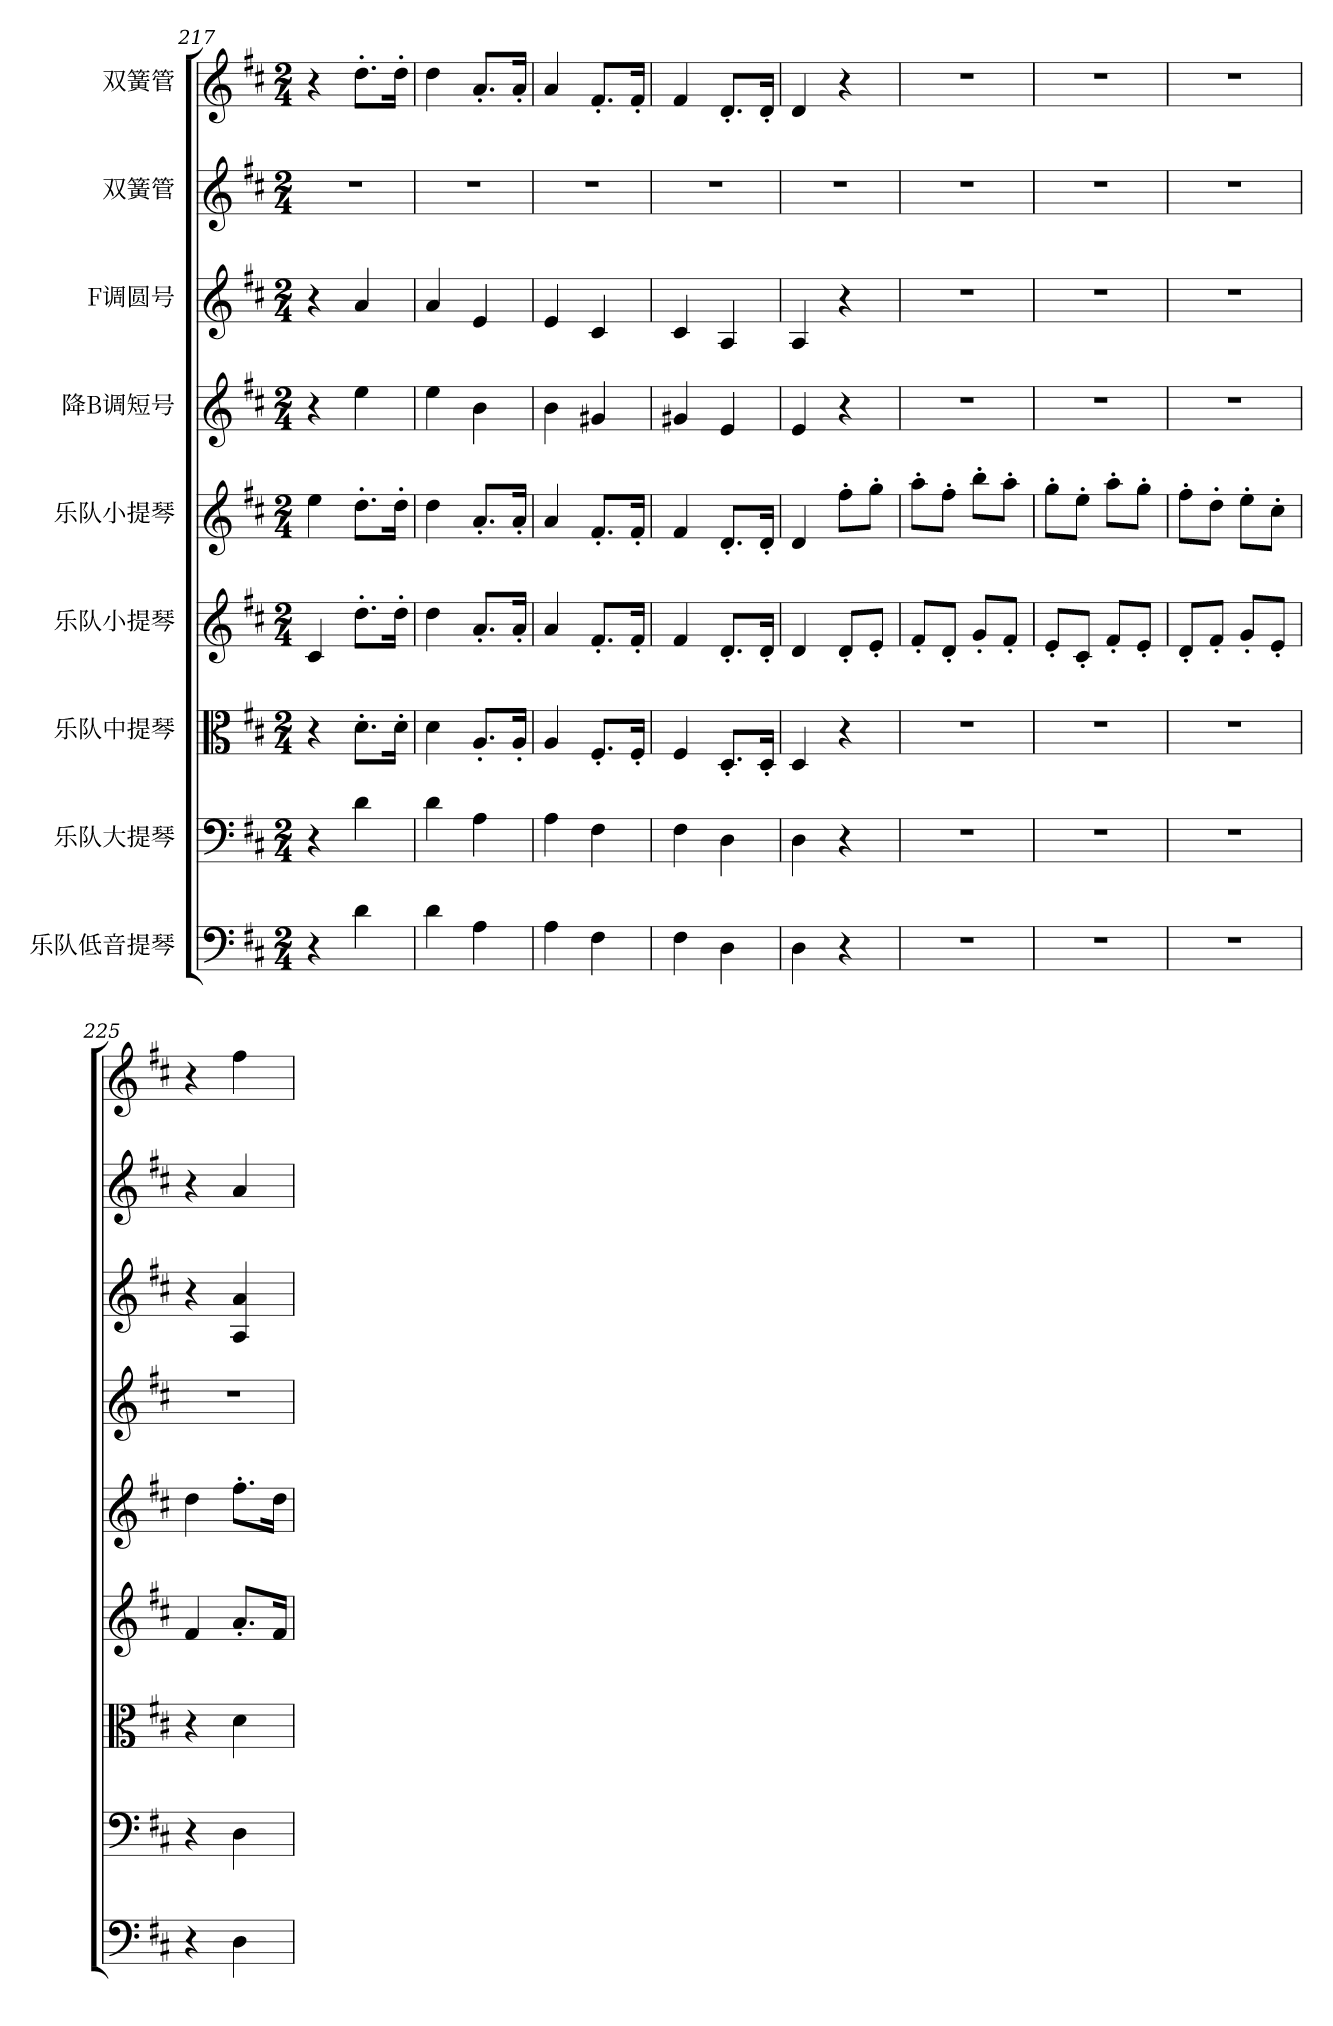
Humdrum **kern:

**kern	**kern	**kern	**kern	**kern	**kern	**kern	**kern	**kern
*part9	*part8	*part7	*part6	*part5	*part4	*part3	*part2	*part1
*staff9	*staff8	*staff7	*staff6	*staff5	*staff4	*staff3	*staff2	*staff1
*I"乐队低音提琴	*I"乐队大提琴	*I"乐队中提琴	*I"乐队小提琴	*I"乐队小提琴	*I"降B调短号	*I"F调圆号	*I"双簧管	*I"双簧管
*clefF4	*clefF4	*clefC3	*clefG2	*clefG2	*clefG2	*clefG2	*clefG2	*clefG2
*ITrd7c12	*	*	*	*	*ITrd1c2	*ITrd4c7	*	*
*k[f#c#]	*k[f#c#]	*k[f#c#]	*k[f#c#]	*k[f#c#]	*k[]	*k[f#]	*k[f#c#]	*k[f#c#]
*M2/4	*M2/4	*M2/4	*M2/4	*M2/4	*M2/4	*M2/4	*M2/4	*M2/4
=217	=217	=217	=217	=217	=217	=217	=217	=217
4r	4r	4r	4c#/	4ee\	4r	4r	2r	4r
4D\	4d\	8.d'\L	8.dd'\L	8.dd'\L	4dd\	4d/	.	8.dd'\L
.	.	16d'\Jk	16dd'\Jk	16dd'\Jk	.	.	.	16dd'\Jk
=218	=218	=218	=218	=218	=218	=218	=218	=218
4D\	4d\	4d\	4dd\	4dd\	4dd\	4d/	2r	4dd\
4AA\	4A\	8.A'/L	8.a'/L	8.a'/L	4a\	4A/	.	8.a'/L
.	.	16A'/Jk	16a'/Jk	16a'/Jk	.	.	.	16a'/Jk
=219	=219	=219	=219	=219	=219	=219	=219	=219
4AA\	4A\	4A/	4a/	4a/	4a\	4A/	2r	4a/
4FF#\	4F#\	8.F#'/L	8.f#'/L	8.f#'/L	4f#X/	4F#/	.	8.f#'/L
.	.	16F#'/Jk	16f#'/Jk	16f#'/Jk	.	.	.	16f#'/Jk
=220	=220	=220	=220	=220	=220	=220	=220	=220
4FF#\	4F#\	4F#/	4f#/	4f#/	4f#X/	4F#/	2r	4f#/
4DD\	4D\	8.D'/L	8.d'/L	8.d'/L	4d/	4D/	.	8.d'/L
.	.	16D'/Jk	16d'/Jk	16d'/Jk	.	.	.	16d'/Jk
=221	=221	=221	=221	=221	=221	=221	=221	=221
4DD\	4D\	4D/	4d/	4d/	4d/	4D/	2r	4d/
4r	4r	4r	8d'/L	8ff#'\L	4r	4r	.	4r
.	.	.	8e'/J	8gg'\J	.	.	.	.
!!LO:PB:g=z
=222	=222	=222	=222	=222	=222	=222	=222	=222
2r	2r	2r	8f#'/L	8aa'\L	2r	2r	2r	2r
.	.	.	8d'/J	8ff#'\J	.	.	.	.
.	.	.	8g'/L	8bb'\L	.	.	.	.
.	.	.	8f#'/J	8aa'\J	.	.	.	.
=223	=223	=223	=223	=223	=223	=223	=223	=223
2r	2r	2r	8e'/L	8gg'\L	2r	2r	2r	2r
.	.	.	8c#'/J	8ee'\J	.	.	.	.
.	.	.	8f#'/L	8aa'\L	.	.	.	.
.	.	.	8e'/J	8gg'\J	.	.	.	.
=224	=224	=224	=224	=224	=224	=224	=224	=224
2r	2r	2r	8d'/L	8ff#'\L	2r	2r	2r	2r
.	.	.	8f#'/J	8dd'\J	.	.	.	.
.	.	.	8g'/L	8ee'\L	.	.	.	.
.	.	.	8e'/J	8cc#'\J	.	.	.	.
=225	=225	=225	=225	=225	=225	=225	=225	=225
4r	4r	4r	4f#/	4dd\	2r	4r	4r	4r
4DD\	4D\	4d\	8.a'/L	8.ff#'\L	.	4D/ 4d/	4a/	4ff#\
.	.	.	16f#/Jk	16dd\Jk	.	.	.	.
=	=	=	=	=	=	=	=	=
*-	*-	*-	*-	*-	*-	*-	*-	*-
